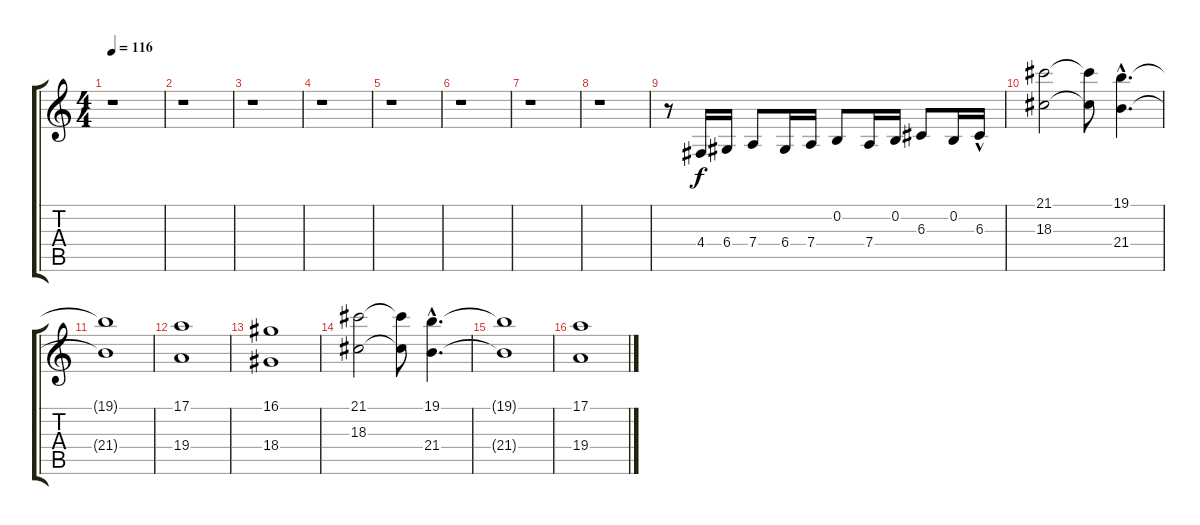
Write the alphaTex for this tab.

\track "" {instrument synthstrings1}
\staff {score tabs}
\tuning (E4 B3 G3 D3 A2 E2) {hide}
\ts (4 4)
\tempo 116
\clef g2
\ks c
r.1{dy f} |
r.1 |
r.1 |
r.1 |
r.1 |
r.1 |
r.1 |
r.1 |
r.8 4.4.16 6.4.16 7.4.8 6.4.16 7.4.16 0.2.8 7.4.16 0.2.16 6.3.8 0.2.16 6.3{hac}.16 |
(21.1 18.3).2 (21.1{t} 18.3{t}).8 (19.1{hac} 21.4{hac}).4{d} |
(19.1{t} 21.4{t}).1 |
(17.1 19.4).1 |
(16.1 18.4).1 |
(21.1 18.3).2 (21.1{t} 18.3{t}).8 (19.1{hac} 21.4{hac}).4{d} |
(19.1{t} 21.4{t}).1 |
(17.1 19.4).1
